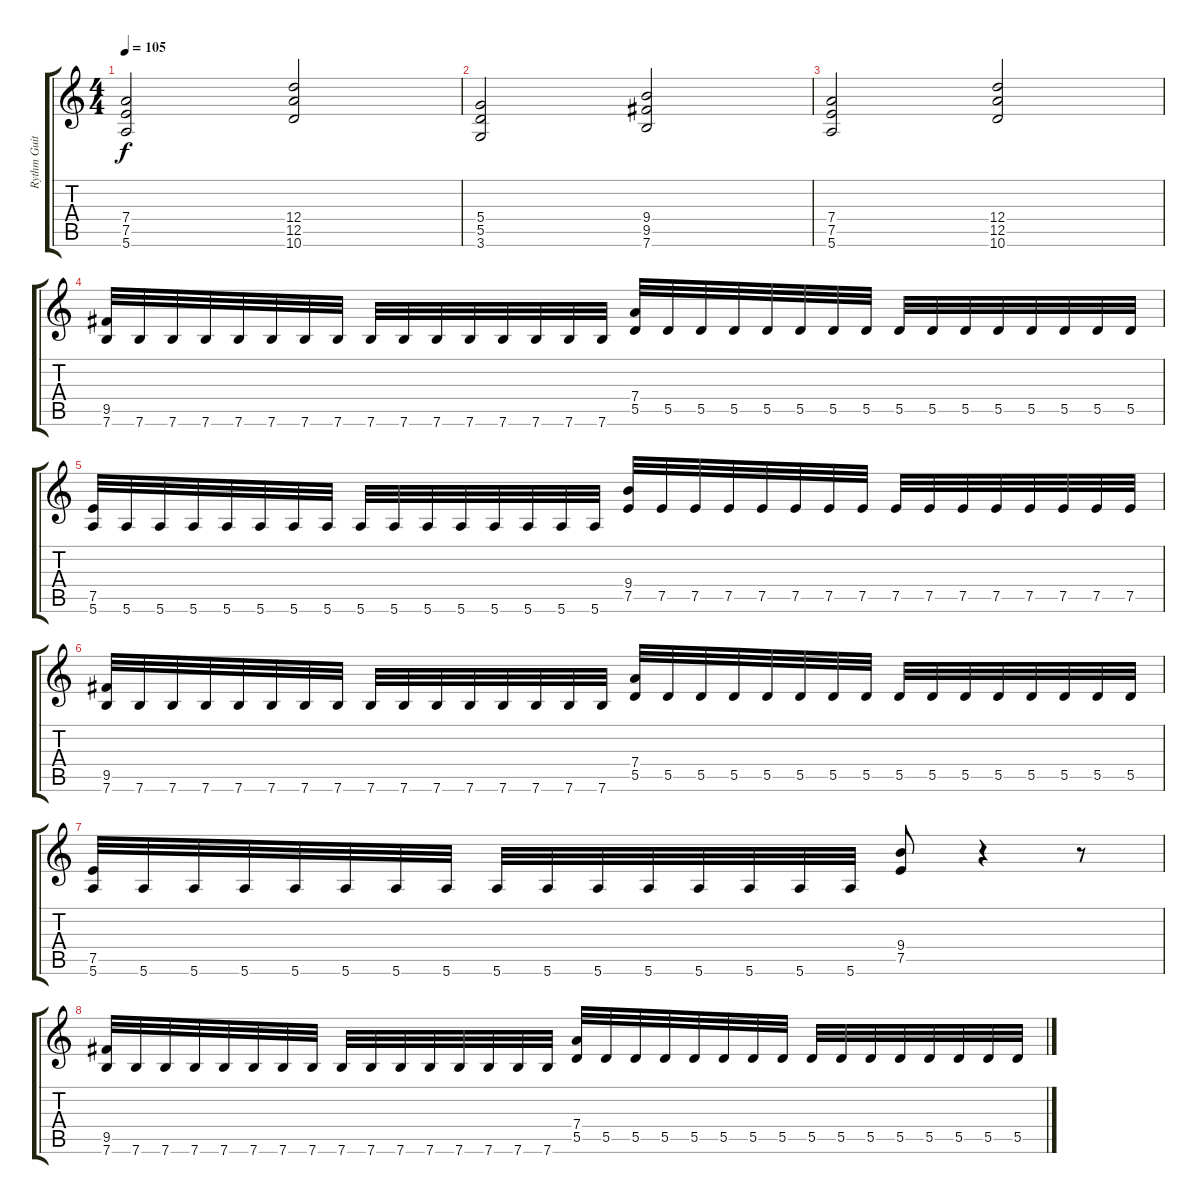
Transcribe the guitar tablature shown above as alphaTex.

\track ("Rythm Guitar" "Rythm Guit") {instrument distortionguitar}
\staff {score tabs}
\tuning (E4 B3 G3 D3 A2 E2) {hide}
\ts (4 4)
\tempo 105
\clef g2
\ks c
(7.4 7.5 5.6).2{dy f} (12.4 12.5 10.6).2 |
(5.4 5.5 3.6).2 (9.4 9.5 7.6).2 |
(7.4 7.5 5.6).2 (12.4 12.5 10.6).2 |
(9.5 7.6).32 7.6.32 7.6.32 7.6.32 7.6.32 7.6.32 7.6.32 7.6.32 7.6.32 7.6.32 7.6.32 7.6.32 7.6.32 7.6.32 7.6.32 7.6.32 (7.4 5.5).32 5.5.32 5.5.32 5.5.32 5.5.32 5.5.32 5.5.32 5.5.32 5.5.32 5.5.32 5.5.32 5.5.32 5.5.32 5.5.32 5.5.32 5.5.32 |
(7.5 5.6).32 5.6.32 5.6.32 5.6.32 5.6.32 5.6.32 5.6.32 5.6.32 5.6.32 5.6.32 5.6.32 5.6.32 5.6.32 5.6.32 5.6.32 5.6.32 (9.4 7.5).32 7.5.32 7.5.32 7.5.32 7.5.32 7.5.32 7.5.32 7.5.32 7.5.32 7.5.32 7.5.32 7.5.32 7.5.32 7.5.32 7.5.32 7.5.32 |
(9.5 7.6).32 7.6.32 7.6.32 7.6.32 7.6.32 7.6.32 7.6.32 7.6.32 7.6.32 7.6.32 7.6.32 7.6.32 7.6.32 7.6.32 7.6.32 7.6.32 (7.4 5.5).32 5.5.32 5.5.32 5.5.32 5.5.32 5.5.32 5.5.32 5.5.32 5.5.32 5.5.32 5.5.32 5.5.32 5.5.32 5.5.32 5.5.32 5.5.32 |
(7.5 5.6).32 5.6.32 5.6.32 5.6.32 5.6.32 5.6.32 5.6.32 5.6.32 5.6.32 5.6.32 5.6.32 5.6.32 5.6.32 5.6.32 5.6.32 5.6.32 (9.4 7.5).8 r.4 r.8 |
(9.5 7.6).32 7.6.32 7.6.32 7.6.32 7.6.32 7.6.32 7.6.32 7.6.32 7.6.32 7.6.32 7.6.32 7.6.32 7.6.32 7.6.32 7.6.32 7.6.32 (7.4 5.5).32 5.5.32 5.5.32 5.5.32 5.5.32 5.5.32 5.5.32 5.5.32 5.5.32 5.5.32 5.5.32 5.5.32 5.5.32 5.5.32 5.5.32 5.5.32
